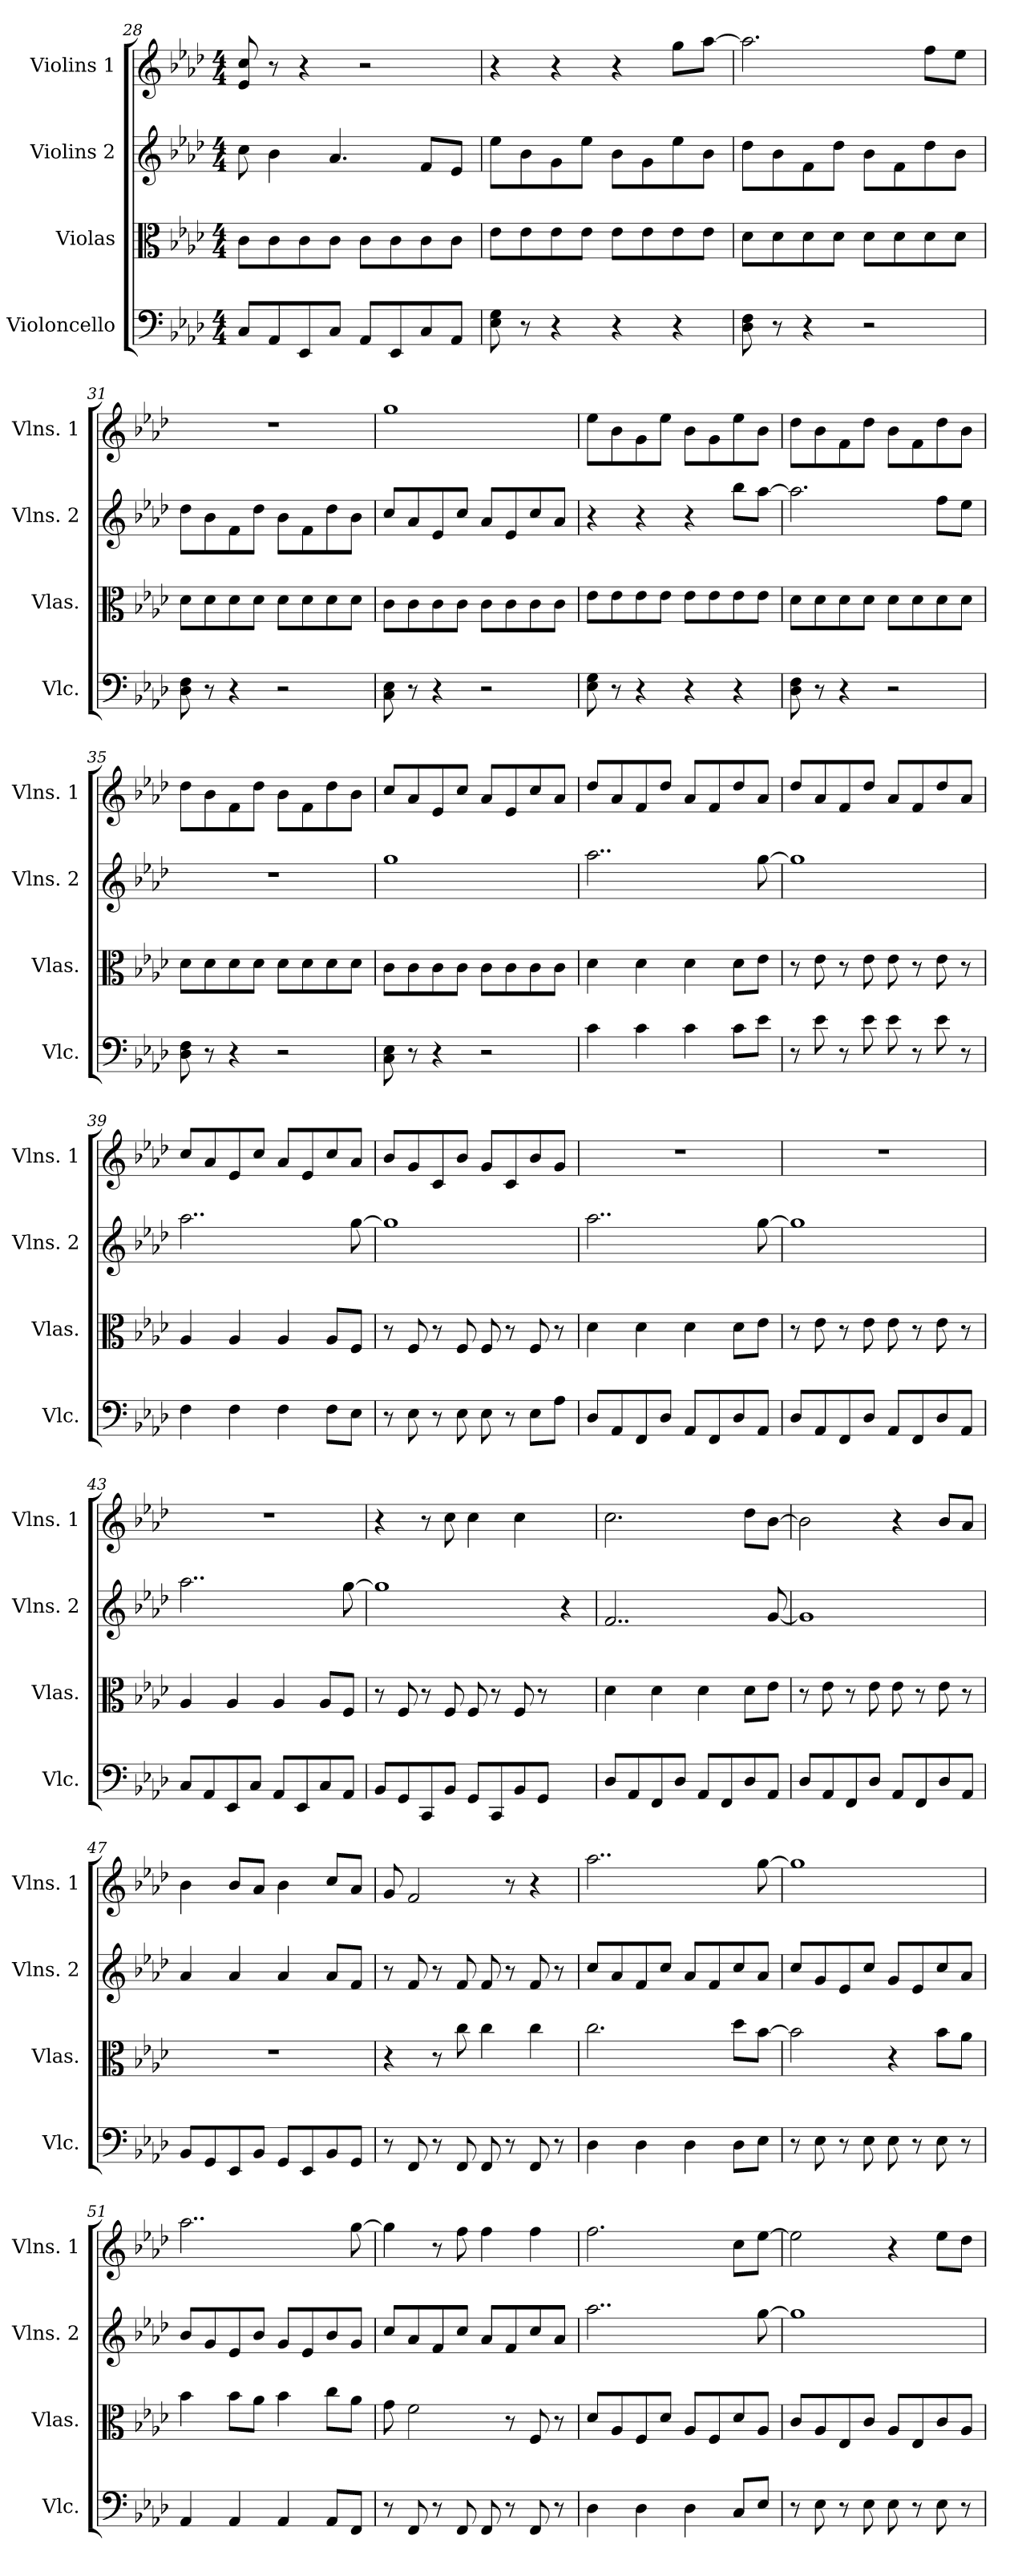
**kern	**kern	**kern	**kern
*part4	*part3	*part2	*part1
*staff4	*staff3	*staff2	*staff1
*I"Violoncello	*I"Violas	*I"Violins 2	*I"Violins 1
*I'Vlc.	*I'Vlas.	*I'Vlns. 2	*I'Vlns. 1
*clefF4	*clefC3	*clefG2	*clefG2
*k[b-e-a-d-]	*k[b-e-a-d-]	*k[b-e-a-d-]	*k[b-e-a-d-]
*A-:	*A-:	*A-:	*A-:
*M4/4	*M4/4	*M4/4	*M4/4
=28	=28	=28	=28
8C/L	8c\L	8cc\	8e-/ 8cc/
8AA-/	8c\	4b-\	8r
8EE-/	8c\	.	4r
8C/J	8c\J	4.a-/	.
8AA-/L	8c\L	.	2r
8EE-/	8c\	.	.
8C/	8c\	8f/L	.
8AA-/J	8c\J	8e-/J	.
!!LO:LB:g=z
=29	=29	=29	=29
8E-\ 8G\	8e-\L	8ee-\L	4r
8r	8e-\	8b-\	.
4r	8e-\	8g\	4r
.	8e-\J	8ee-\J	.
4r	8e-\L	8b-\L	4r
.	8e-\	8g\	.
4r	8e-\	8ee-\	8gg\L
.	8e-\J	8b-\J	[8aa-\J
=30	=30	=30	=30
8D-\ 8F\	8d-\L	8dd-\L	2.aa-\]
8r	8d-\	8b-\	.
4r	8d-\	8f\	.
.	8d-\J	8dd-\J	.
2r	8d-\L	8b-\L	.
.	8d-\	8f\	.
.	8d-\	8dd-\	8ff\L
.	8d-\J	8b-\J	8ee-\J
=31	=31	=31	=31
8D-\ 8F\	8d-\L	8dd-\L	1r
8r	8d-\	8b-\	.
4r	8d-\	8f\	.
.	8d-\J	8dd-\J	.
2r	8d-\L	8b-\L	.
.	8d-\	8f\	.
.	8d-\	8dd-\	.
.	8d-\J	8b-\J	.
=32	=32	=32	=32
8C\ 8E-\	8c\L	8cc/L	1gg
8r	8c\	8a-/	.
4r	8c\	8e-/	.
.	8c\J	8cc/J	.
2r	8c\L	8a-/L	.
.	8c\	8e-/	.
.	8c\	8cc/	.
.	8c\J	8a-/J	.
!!LO:PB:g=z
=33	=33	=33	=33
8E-\ 8G\	8e-\L	4r	8ee-\L
8r	8e-\	.	8b-\
4r	8e-\	4r	8g\
.	8e-\J	.	8ee-\J
4r	8e-\L	4r	8b-\L
.	8e-\	.	8g\
4r	8e-\	8bb-\L	8ee-\
.	8e-\J	[8aa-\J	8b-\J
=34	=34	=34	=34
8D-\ 8F\	8d-\L	2.aa-\]	8dd-\L
8r	8d-\	.	8b-\
4r	8d-\	.	8f\
.	8d-\J	.	8dd-\J
2r	8d-\L	.	8b-\L
.	8d-\	.	8f\
.	8d-\	8ff\L	8dd-\
.	8d-\J	8ee-\J	8b-\J
=35	=35	=35	=35
8D-\ 8F\	8d-\L	1r	8dd-\L
8r	8d-\	.	8b-\
4r	8d-\	.	8f\
.	8d-\J	.	8dd-\J
2r	8d-\L	.	8b-\L
.	8d-\	.	8f\
.	8d-\	.	8dd-\
.	8d-\J	.	8b-\J
=36	=36	=36	=36
8C\ 8E-\	8c\L	1gg	8cc/L
8r	8c\	.	8a-/
4r	8c\	.	8e-/
.	8c\J	.	8cc/J
2r	8c\L	.	8a-/L
.	8c\	.	8e-/
.	8c\	.	8cc/
.	8c\J	.	8a-/J
!!LO:LB:g=z
=37	=37	=37	=37
4c\	4d-\	2..aa-\	8dd-/L
.	.	.	8a-/
4c\	4d-\	.	8f/
.	.	.	8dd-/J
4c\	4d-\	.	8a-/L
.	.	.	8f/
8c\L	8d-\L	.	8dd-/
8e-\J	8e-\J	[8gg\	8a-/J
=38	=38	=38	=38
8r	8r	1gg]	8dd-/L
8e-\	8e-\	.	8a-/
8r	8r	.	8f/
8e-\	8e-\	.	8dd-/J
8e-\	8e-\	.	8a-/L
8r	8r	.	8f/
8e-\	8e-\	.	8dd-/
8r	8r	.	8a-/J
=39	=39	=39	=39
4F\	4A-/	2..aa-\	8cc/L
.	.	.	8a-/
4F\	4A-/	.	8e-/
.	.	.	8cc/J
4F\	4A-/	.	8a-/L
.	.	.	8e-/
8F\L	8A-/L	.	8cc/
8E-\J	8F/J	[8gg\	8a-/J
=40	=40	=40	=40
8r	8r	1gg]	8b-/L
8E-\	8F/	.	8g/
8r	8r	.	8c/
8E-\	8F/	.	8b-/J
8E-\	8F/	.	8g/L
8r	8r	.	8c/
8E-\L	8F/	.	8b-/
8A-\J	8r	.	8g/J
!!LO:LB:g=z
=41	=41	=41	=41
8D-/L	4d-\	2..aa-\	1r
8AA-/	.	.	.
8FF/	4d-\	.	.
8D-/J	.	.	.
8AA-/L	4d-\	.	.
8FF/	.	.	.
8D-/	8d-\L	.	.
8AA-/J	8e-\J	[8gg\	.
=42	=42	=42	=42
8D-/L	8r	1gg]	1r
8AA-/	8e-\	.	.
8FF/	8r	.	.
8D-/J	8e-\	.	.
8AA-/L	8e-\	.	.
8FF/	8r	.	.
8D-/	8e-\	.	.
8AA-/J	8r	.	.
=43	=43	=43	=43
8C/L	4A-/	2..aa-\	1r
8AA-/	.	.	.
8EE-/	4A-/	.	.
8C/J	.	.	.
8AA-/L	4A-/	.	.
8EE-/	.	.	.
8C/	8A-/L	.	.
8AA-/J	8F/J	[8gg\	.
=44	=44	=44	=44
8BB-/L	8r	1gg]	4r
8GG/	8F/	.	.
8CC/	8r	.	8r
8BB-/J	8F/	.	8cc\
8GG/L	8F/	.	4cc\
8CC/	8r	.	.
8BB-/	8F/	.	4cc\
8GG/J	8r	.	.
4ryy	4ryy	4r	4ryy
!!LO:PB:g=z
=45	=45	=45	=45
8D-/L	4d-\	2..f/	2.cc\
8AA-/	.	.	.
8FF/	4d-\	.	.
8D-/J	.	.	.
8AA-/L	4d-\	.	.
8FF/	.	.	.
8D-/	8d-\L	.	8dd-\L
8AA-/J	8e-\J	[8g/	[8b-\J
=46	=46	=46	=46
8D-/L	8r	1g]	2b-\]
8AA-/	8e-\	.	.
8FF/	8r	.	.
8D-/J	8e-\	.	.
8AA-/L	8e-\	.	4r
8FF/	8r	.	.
8D-/	8e-\	.	8b-/L
8AA-/J	8r	.	8a-/J
=47	=47	=47	=47
8BB-/L	1r	4a-/	4b-\
8GG/	.	.	.
8EE-/	.	4a-/	8b-/L
8BB-/J	.	.	8a-/J
8GG/L	.	4a-/	4b-\
8EE-/	.	.	.
8BB-/	.	8a-/L	8cc/L
8GG/J	.	8f/J	8a-/J
=48	=48	=48	=48
8r	4r	8r	8g/
8FF/	.	8f/	2f/
8r	8r	8r	.
8FF/	8cc\	8f/	.
8FF/	4cc\	8f/	.
8r	.	8r	8r
8FF/	4cc\	8f/	4r
8r	.	8r	.
!!LO:LB:g=z
=49	=49	=49	=49
4D-\	2.cc\	8cc/L	2..aa-\
.	.	8a-/	.
4D-\	.	8f/	.
.	.	8cc/J	.
4D-\	.	8a-/L	.
.	.	8f/	.
8D-\L	8dd-\L	8cc/	.
8E-\J	[8b-\J	8a-/J	[8gg\
=50	=50	=50	=50
8r	2b-\]	8cc/L	1gg]
8E-\	.	8g/	.
8r	.	8e-/	.
8E-\	.	8cc/J	.
8E-\	4r	8g/L	.
8r	.	8e-/	.
8E-\	8b-\L	8cc/	.
8r	8a-\J	8a-/J	.
=51	=51	=51	=51
4AA-/	4b-\	8b-/L	2..aa-\
.	.	8g/	.
4AA-/	8b-\L	8e-/	.
.	8a-\J	8b-/J	.
4AA-/	4b-\	8g/L	.
.	.	8e-/	.
8AA-/L	8cc\L	8b-/	.
8FF/J	8a-\J	8g/J	[8gg\
=52	=52	=52	=52
8r	8g\	8cc/L	4gg\]
8FF/	2f\	8a-/	.
8r	.	8f/	8r
8FF/	.	8cc/J	8ff\
8FF/	.	8a-/L	4ff\
8r	8r	8f/	.
8FF/	8F/	8cc/	4ff\
8r	8r	8a-/J	.
!!LO:LB:g=z
=53	=53	=53	=53
4D-\	8d-/L	2..aa-\	2.ff\
.	8A-/	.	.
4D-\	8F/	.	.
.	8d-/J	.	.
4D-\	8A-/L	.	.
.	8F/	.	.
8C/L	8d-/	.	8cc\L
8E-/J	8A-/J	[8gg\	[8ee-\J
=54	=54	=54	=54
8r	8c/L	1gg]	2ee-\]
8E-\	8A-/	.	.
8r	8E-/	.	.
8E-\	8c/J	.	.
8E-\	8A-/L	.	4r
8r	8E-/	.	.
8E-\	8c/	.	8ee-\L
8r	8A-/J	.	8dd-\J
=	=	=	=
*-	*-	*-	*-
